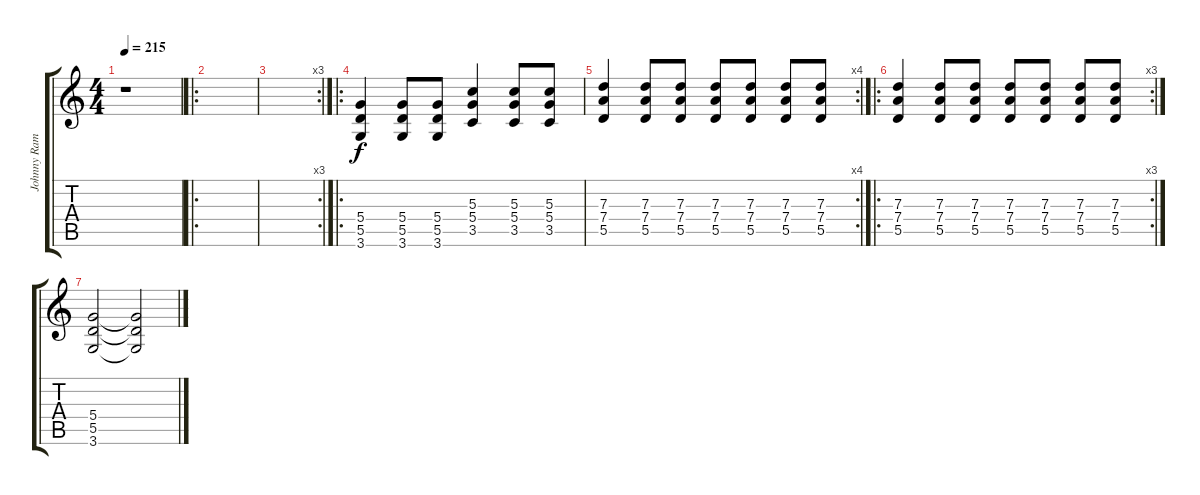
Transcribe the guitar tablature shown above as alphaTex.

\track ("Johnny Ramone (Distortion Guitar)" "Johnny Ram") {instrument distortionguitar}
\staff {score tabs}
\tuning (E4 B3 G3 D3 A2 E2) {hide}
\ts (4 4)
\tempo 215
\clef g2
\ks c
r.1{dy f} |
\ro
|
\rc 3
|
\ro
(5.4 5.5 3.6).4 (5.4 5.5 3.6).8 (5.4 5.5 3.6).8 (5.3 5.4 3.5).4 (5.3 5.4 3.5).8 (5.3 5.4 3.5).8 |
\rc 4
(7.3 7.4 5.5).4 (7.3 7.4 5.5).8 (7.3 7.4 5.5).8 (7.3 7.4 5.5).8 (7.3 7.4 5.5).8 (7.3 7.4 5.5).8 (7.3 7.4 5.5).8 |
\ro
\rc 3
(7.3 7.4 5.5).4 (7.3 7.4 5.5).8 (7.3 7.4 5.5).8 (7.3 7.4 5.5).8 (7.3 7.4 5.5).8 (7.3 7.4 5.5).8 (7.3 7.4 5.5).8 |
(5.4 5.5 3.6).2 (5.4{t} 5.5{t} 3.6{t}).2
